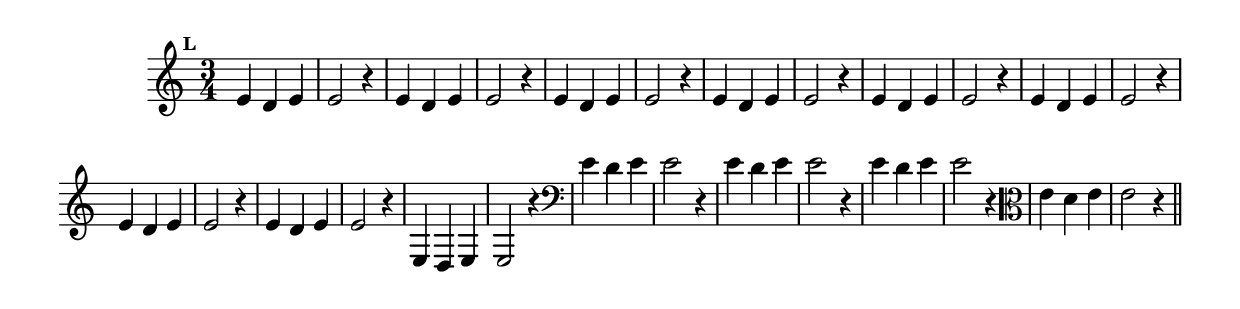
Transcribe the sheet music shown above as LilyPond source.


\version "2.14.2"

%\header { texidoc="Perguntas e Respostas"}

\relative c' {

  \override Staff.TimeSignature #'style = #'()
  \time 3/4 
  \override Score.BarNumber #'transparent = ##t
                                %\override Score.RehearsalMark #'font-family = #'roman
  \override Score.RehearsalMark #'font-size = #-2
  \override Score.BarNumber #'transparent = ##t
  \set Score.markFormatter = #format-mark-numbers

  \mark 11 

                                % CLARINETE

  \tag #'cl {
    e4 d e | e2 r4 
  }

                                % FLAUTA

  \tag #'fl {
    e4 d e | e2 r4 
  }

                                % OBOÉ

  \tag #'ob {
    e4 d e | e2 r4 
  }

                                % SAX ALTO

  \tag #'saxa {
    e4 d e | e2 r4 
  }

                                % SAX TENOR

  \tag #'saxt {
    e4 d e | e2 r4 
  }

                                % SAX GENES

  \tag #'saxg {
    e4 d e | e2 r4 
  }

                                % TROMPETE

  \tag #'tpt {
    e4 d e | e2 r4 
  }

                                % TROMPA

  \tag #'tpa {
    e4 d e | e2 r4 
  }

                                % TROMPA OP

  \tag #'tpaop {
    e,4 d e | e2 r4 
  }

                                % TROMBONE

  \tag #'tbn {
    \clef bass
    e'4 d e | e2 r4 
  }

                                % TUBA MIB

  \tag #'tbamib {
    \clef bass
    e4 d e | e2 r4 
  }

                                % TUBA SIB

  \tag #'tbasib {
    \clef bass
    e4 d e | e2 r4 
  }

                                % VIOLA

  \tag #'vla {
    \clef alto
    e4 d e | e2 r4 
  }

                                % FINAL

  \bar "||"

}
